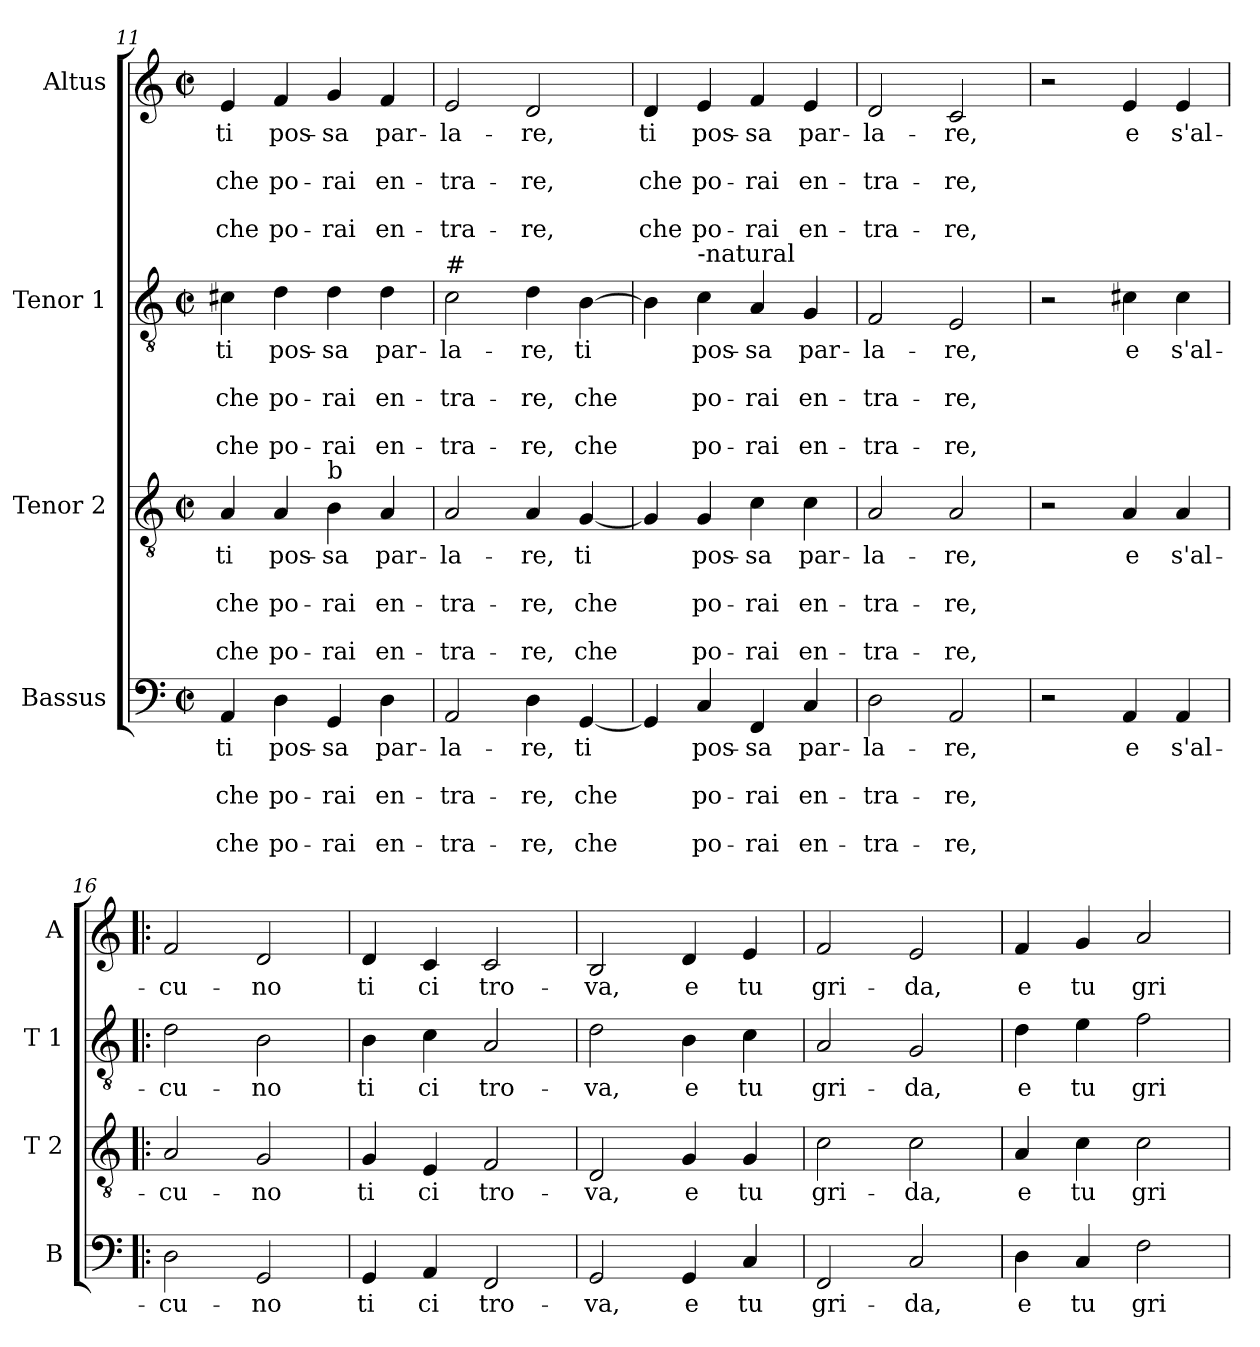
**kern	**text	**text	**text	**text	**text	**kern	**text	**text	**text	**text	**text	**kern	**text	**text	**text	**text	**text	**kern	**text	**text	**text	**text	**text
*part4	*part4	*part4	*part4	*part4	*part4	*part3	*part3	*part3	*part3	*part3	*part3	*part2	*part2	*part2	*part2	*part2	*part2	*part1	*part1	*part1	*part1	*part1	*part1
*staff4	*staff4	*staff4	*staff4	*staff4	*staff4	*staff3	*staff3	*staff3	*staff3	*staff3	*staff3	*staff2	*staff2	*staff2	*staff2	*staff2	*staff2	*staff1	*staff1	*staff1	*staff1	*staff1	*staff1
*I"Bassus	*	*	*	*	*	*I"Tenor 2	*	*	*	*	*	*I"Tenor 1	*	*	*	*	*	*I"Altus	*	*	*	*	*
*I'B	*	*	*	*	*	*I'T 2	*	*	*	*	*	*I'T 1	*	*	*	*	*	*I'A	*	*	*	*	*
!!LO:PB:g=z
*clefF4	*	*	*	*	*	*clefGv2	*	*	*	*	*	*clefGv2	*	*	*	*	*	*clefG2	*	*	*	*	*
*k[]	*	*	*	*	*	*k[]	*	*	*	*	*	*k[]	*	*	*	*	*	*k[]	*	*	*	*	*
*C:	*	*	*	*	*	*C:	*	*	*	*	*	*C:	*	*	*	*	*	*C:	*	*	*	*	*
*M2/2	*	*	*	*	*	*M2/2	*	*	*	*	*	*M2/2	*	*	*	*	*	*M2/2	*	*	*	*	*
*met(c|)	*	*	*	*	*	*met(c|)	*	*	*	*	*	*met(c|)	*	*	*	*	*	*met(c|)	*	*	*	*	*
=11	=11	=11	=11	=11	=11	=11	=11	=11	=11	=11	=11	=11	=11	=11	=11	=11	=11	=11	=11	=11	=11	=11	=11
!	!LO:LY:b	!	!LO:LY:b	!	!LO:LY:b	!	!LO:LY:b	!	!LO:LY:b	!	!LO:LY:b	!	!LO:LY:b	!	!LO:LY:b	!	!LO:LY:b	!	!LO:LY:b	!	!LO:LY:b	!	!LO:LY:b
4AA/	ti	.	che	.	che	4A/	ti	.	che	.	che	4c#X\	ti	.	che	.	che	4e/	ti	.	che	.	che
!	!LO:LY:b	!	!LO:LY:b	!	!LO:LY:b	!	!LO:LY:b	!	!LO:LY:b	!	!LO:LY:b	!	!LO:LY:b	!	!LO:LY:b	!	!LO:LY:b	!	!LO:LY:b	!	!LO:LY:b	!	!LO:LY:b
4D\	pos-	.	po-	.	po-	4A/	pos-	.	po-	.	po-	4d\	pos-	.	po-	.	po-	4f/	pos-	.	po-	.	po-
!	!	!	!	!	!	!LO:TX:a:t=b	!	!	!	!	!	!	!	!	!	!	!	!	!	!	!	!	!
!	!LO:LY:b	!	!LO:LY:b	!	!LO:LY:b	!	!LO:LY:b	!	!LO:LY:b	!	!LO:LY:b	!	!LO:LY:b	!	!LO:LY:b	!	!LO:LY:b	!	!LO:LY:b	!	!LO:LY:b	!	!LO:LY:b
4GG/	-sa	.	-rai	.	-rai	4B\	-sa	.	-rai	.	-rai	4d\	-sa	.	-rai	.	-rai	4g/	-sa	.	-rai	.	-rai
!	!LO:LY:b	!	!LO:LY:b	!	!LO:LY:b	!	!LO:LY:b	!	!LO:LY:b	!	!LO:LY:b	!	!LO:LY:b	!	!LO:LY:b	!	!LO:LY:b	!	!LO:LY:b	!	!LO:LY:b	!	!LO:LY:b
4D\	par-	.	en-	.	en-	4A/	par-	.	en-	.	en-	4d\	par-	.	en-	.	en-	4f/	par-	.	en-	.	en-
=12	=12	=12	=12	=12	=12	=12	=12	=12	=12	=12	=12	=12	=12	=12	=12	=12	=12	=12	=12	=12	=12	=12	=12
!	!	!	!	!	!	!	!	!	!	!	!	!LO:TX:a:t=#	!	!	!	!	!	!	!	!	!	!	!
!	!LO:LY:b	!	!LO:LY:b	!	!LO:LY:b	!	!LO:LY:b	!	!LO:LY:b	!	!LO:LY:b	!	!LO:LY:b	!	!LO:LY:b	!	!LO:LY:b	!	!LO:LY:b	!	!LO:LY:b	!	!LO:LY:b
2AA/	-la-	.	-tra-	.	-tra-	2A/	-la-	.	-tra-	.	-tra-	2c\	-la-	.	-tra-	.	-tra-	2e/	-la-	.	-tra-	.	-tra-
!	!LO:LY:b	!	!LO:LY:b	!	!LO:LY:b	!	!LO:LY:b	!	!LO:LY:b	!	!LO:LY:b	!	!LO:LY:b	!	!LO:LY:b	!	!LO:LY:b	!	!LO:LY:b	!	!LO:LY:b	!	!LO:LY:b
4D\	-re,	.	-re,	.	-re,	4A/	-re,	.	-re,	.	-re,	4d\	-re,	.	-re,	.	-re,	2d/	-re,	.	-re,	.	-re,
!	!LO:LY:b	!	!LO:LY:b	!	!LO:LY:b	!	!LO:LY:b	!	!LO:LY:b	!	!LO:LY:b	!	!LO:LY:b	!	!LO:LY:b	!	!LO:LY:b	!	!	!	!	!	!
[4GG/	ti	.	che	.	che	[4G/	ti	.	che	.	che	[4B\	ti	.	che	.	che	.	.	.	.	.	.
=13	=13	=13	=13	=13	=13	=13	=13	=13	=13	=13	=13	=13	=13	=13	=13	=13	=13	=13	=13	=13	=13	=13	=13
!	!	!	!	!	!	!	!	!	!	!	!	!	!	!	!	!	!	!	!LO:LY:b	!	!LO:LY:b	!	!LO:LY:b
4GG/]	.	.	.	.	.	4G/]	.	.	.	.	.	4B\]	.	.	.	.	.	4d/	ti	.	che	.	che
!	!	!	!	!	!	!	!	!	!	!	!	!LO:TX:a:t=-natural	!	!	!	!	!	!	!	!	!	!	!
!	!LO:LY:b	!	!LO:LY:b	!	!LO:LY:b	!	!LO:LY:b	!	!LO:LY:b	!	!LO:LY:b	!	!LO:LY:b	!	!LO:LY:b	!	!LO:LY:b	!	!LO:LY:b	!	!LO:LY:b	!	!LO:LY:b
4C/	pos-	.	po-	.	po-	4G/	pos-	.	po-	.	po-	4c\	pos-	.	po-	.	po-	4e/	pos-	.	po-	.	po-
!	!LO:LY:b	!	!LO:LY:b	!	!LO:LY:b	!	!LO:LY:b	!	!LO:LY:b	!	!LO:LY:b	!	!LO:LY:b	!	!LO:LY:b	!	!LO:LY:b	!	!LO:LY:b	!	!LO:LY:b	!	!LO:LY:b
4FF/	-sa	.	-rai	.	-rai	4c\	-sa	.	-rai	.	-rai	4A/	-sa	.	-rai	.	-rai	4f/	-sa	.	-rai	.	-rai
!	!LO:LY:b	!	!LO:LY:b	!	!LO:LY:b	!	!LO:LY:b	!	!LO:LY:b	!	!LO:LY:b	!	!LO:LY:b	!	!LO:LY:b	!	!LO:LY:b	!	!LO:LY:b	!	!LO:LY:b	!	!LO:LY:b
4C/	par-	.	en-	.	en-	4c\	par-	.	en-	.	en-	4G/	par-	.	en-	.	en-	4e/	par-	.	en-	.	en-
=14	=14	=14	=14	=14	=14	=14	=14	=14	=14	=14	=14	=14	=14	=14	=14	=14	=14	=14	=14	=14	=14	=14	=14
!	!LO:LY:b	!	!LO:LY:b	!	!LO:LY:b	!	!LO:LY:b	!	!LO:LY:b	!	!LO:LY:b	!	!LO:LY:b	!	!LO:LY:b	!	!LO:LY:b	!	!LO:LY:b	!	!LO:LY:b	!	!LO:LY:b
2D\	-la-	.	-tra-	.	-tra-	2A/	-la-	.	-tra-	.	-tra-	2F/	-la-	.	-tra-	.	-tra-	2d/	-la-	.	-tra-	.	-tra-
!	!LO:LY:b	!	!LO:LY:b	!	!LO:LY:b	!	!LO:LY:b	!	!LO:LY:b	!	!LO:LY:b	!	!LO:LY:b	!	!LO:LY:b	!	!LO:LY:b	!	!LO:LY:b	!	!LO:LY:b	!	!LO:LY:b
2AA/	-re,	.	-re,	.	-re,	2A/	-re,	.	-re,	.	-re,	2E/	-re,	.	-re,	.	-re,	2c/	-re,	.	-re,	.	-re,
=15	=15	=15	=15	=15	=15	=15	=15	=15	=15	=15	=15	=15	=15	=15	=15	=15	=15	=15	=15	=15	=15	=15	=15
2r	.	.	.	.	.	2r	.	.	.	.	.	2r	.	.	.	.	.	2r	.	.	.	.	.
!	!LO:LY:b	!	!	!	!	!	!LO:LY:b	!	!	!	!	!	!LO:LY:b	!	!	!	!	!	!LO:LY:b	!	!	!	!
4AA/	e	.	.	.	.	4A/	e	.	.	.	.	4c#X\	e	.	.	.	.	4e/	e	.	.	.	.
!	!LO:LY:b	!	!	!	!	!	!LO:LY:b	!	!	!	!	!	!LO:LY:b	!	!	!	!	!	!LO:LY:b	!	!	!	!
4AA/	s'al-	.	.	.	.	4A/	s'al-	.	.	.	.	4c#\	s'al-	.	.	.	.	4e/	s'al-	.	.	.	.
!!LO:LB:g=z
=16!|:	=16!|:	=16!|:	=16!|:	=16!|:	=16!|:	=16!|:	=16!|:	=16!|:	=16!|:	=16!|:	=16!|:	=16!|:	=16!|:	=16!|:	=16!|:	=16!|:	=16!|:	=16!|:	=16!|:	=16!|:	=16!|:	=16!|:	=16!|:
!	!LO:LY:b	!	!	!	!	!	!LO:LY:b	!	!	!	!	!	!LO:LY:b	!	!	!	!	!	!LO:LY:b	!	!	!	!
2D\	-cu-	.	.	.	.	2A/	-cu-	.	.	.	.	2d\	-cu-	.	.	.	.	2f/	-cu-	.	.	.	.
!	!LO:LY:b	!	!	!	!	!	!LO:LY:b	!	!	!	!	!	!LO:LY:b	!	!	!	!	!	!LO:LY:b	!	!	!	!
2GG/	-no	.	.	.	.	2G/	-no	.	.	.	.	2B\	-no	.	.	.	.	2d/	-no	.	.	.	.
=17	=17	=17	=17	=17	=17	=17	=17	=17	=17	=17	=17	=17	=17	=17	=17	=17	=17	=17	=17	=17	=17	=17	=17
!	!LO:LY:b	!	!	!	!	!	!LO:LY:b	!	!	!	!	!	!LO:LY:b	!	!	!	!	!	!LO:LY:b	!	!	!	!
4GG/	ti	.	.	.	.	4G/	ti	.	.	.	.	4B\	ti	.	.	.	.	4d/	ti	.	.	.	.
!	!LO:LY:b	!	!	!	!	!	!LO:LY:b	!	!	!	!	!	!LO:LY:b	!	!	!	!	!	!LO:LY:b	!	!	!	!
4AA/	ci	.	.	.	.	4E/	ci	.	.	.	.	4c\	ci	.	.	.	.	4c/	ci	.	.	.	.
!	!LO:LY:b	!	!	!	!	!	!LO:LY:b	!	!	!	!	!	!LO:LY:b	!	!	!	!	!	!LO:LY:b	!	!	!	!
2FF/	tro-	.	.	.	.	2F/	tro-	.	.	.	.	2A/	tro-	.	.	.	.	2c/	tro-	.	.	.	.
=18	=18	=18	=18	=18	=18	=18	=18	=18	=18	=18	=18	=18	=18	=18	=18	=18	=18	=18	=18	=18	=18	=18	=18
!	!LO:LY:b	!	!	!	!	!	!LO:LY:b	!	!	!	!	!	!LO:LY:b	!	!	!	!	!	!LO:LY:b	!	!	!	!
2GG/	-va,	.	.	.	.	2D/	-va,	.	.	.	.	2d\	-va,	.	.	.	.	2B/	-va,	.	.	.	.
!	!LO:LY:b	!	!	!	!	!	!LO:LY:b	!	!	!	!	!	!LO:LY:b	!	!	!	!	!	!LO:LY:b	!	!	!	!
4GG/	e	.	.	.	.	4G/	e	.	.	.	.	4B\	e	.	.	.	.	4d/	e	.	.	.	.
!	!LO:LY:b	!	!	!	!	!	!LO:LY:b	!	!	!	!	!	!LO:LY:b	!	!	!	!	!	!LO:LY:b	!	!	!	!
4C/	tu	.	.	.	.	4G/	tu	.	.	.	.	4c\	tu	.	.	.	.	4e/	tu	.	.	.	.
=19	=19	=19	=19	=19	=19	=19	=19	=19	=19	=19	=19	=19	=19	=19	=19	=19	=19	=19	=19	=19	=19	=19	=19
!	!LO:LY:b	!	!	!	!	!	!LO:LY:b	!	!	!	!	!	!LO:LY:b	!	!	!	!	!	!LO:LY:b	!	!	!	!
2FF/	gri-	.	.	.	.	2c\	gri-	.	.	.	.	2A/	gri-	.	.	.	.	2f/	gri-	.	.	.	.
!	!LO:LY:b	!	!	!	!	!	!LO:LY:b	!	!	!	!	!	!LO:LY:b	!	!	!	!	!	!LO:LY:b	!	!	!	!
2C/	-da,	.	.	.	.	2c\	-da,	.	.	.	.	2G/	-da,	.	.	.	.	2e/	-da,	.	.	.	.
!!LO:PB:g=z
=20	=20	=20	=20	=20	=20	=20	=20	=20	=20	=20	=20	=20	=20	=20	=20	=20	=20	=20	=20	=20	=20	=20	=20
!	!LO:LY:b	!	!	!	!	!	!LO:LY:b	!	!	!	!	!	!LO:LY:b	!	!	!	!	!	!LO:LY:b	!	!	!	!
4D\	e	.	.	.	.	4A/	e	.	.	.	.	4d\	e	.	.	.	.	4f/	e	.	.	.	.
!	!LO:LY:b	!	!	!	!	!	!LO:LY:b	!	!	!	!	!	!LO:LY:b	!	!	!	!	!	!LO:LY:b	!	!	!	!
4C/	tu	.	.	.	.	4c\	tu	.	.	.	.	4e\	tu	.	.	.	.	4g/	tu	.	.	.	.
!	!LO:LY:b	!	!	!	!	!	!LO:LY:b	!	!	!	!	!	!LO:LY:b	!	!	!	!	!	!LO:LY:b	!	!	!	!
2F\	gri-	.	.	.	.	2c\	gri-	.	.	.	.	2f\	gri-	.	.	.	.	2a/	gri-	.	.	.	.
=	=	=	=	=	=	=	=	=	=	=	=	=	=	=	=	=	=	=	=	=	=	=	=
*-	*-	*-	*-	*-	*-	*-	*-	*-	*-	*-	*-	*-	*-	*-	*-	*-	*-	*-	*-	*-	*-	*-	*-
